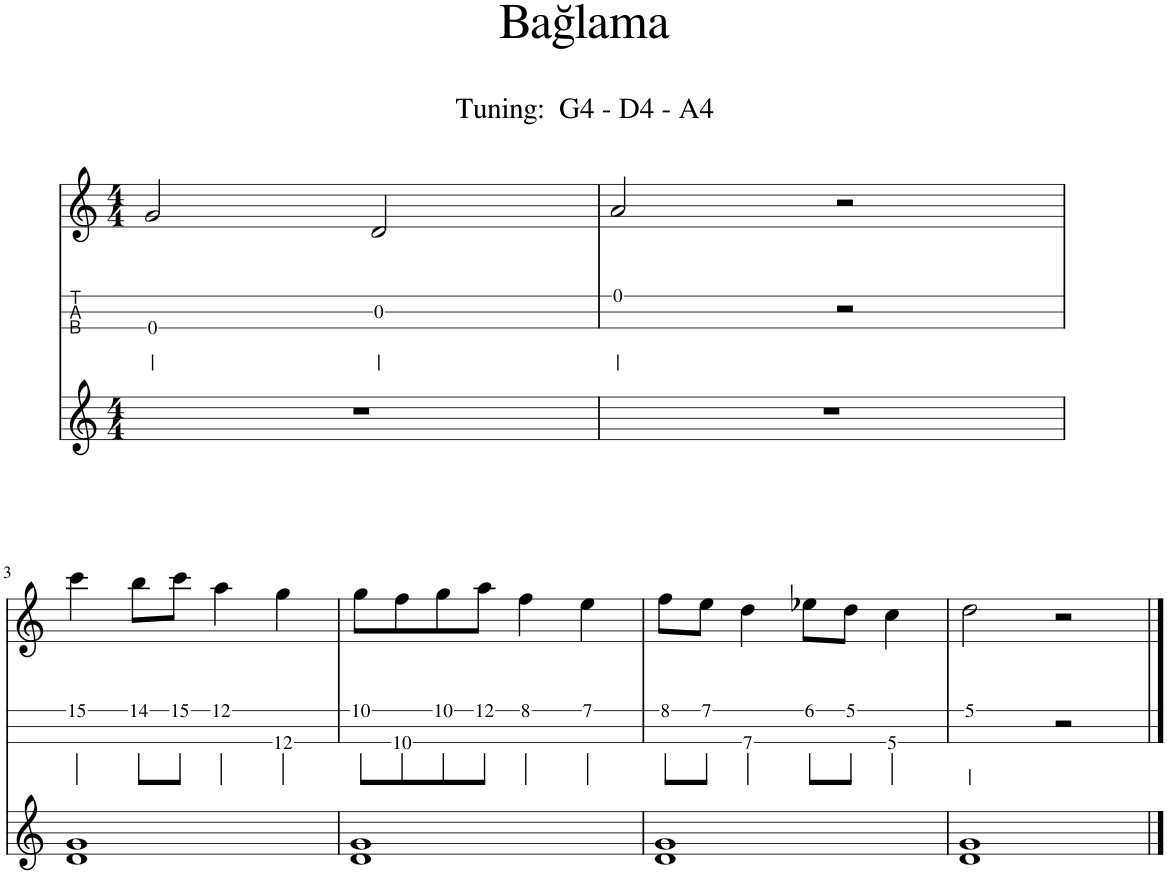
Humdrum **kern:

**kern	**kern	**kern
*part1	*part1	*part1
*staff3	*staff2	*staff1
*I"Bağlama	*	*
*I'Bağ	*	*
*	*stria3	*
*clefG2	*	*clefG2
*Trd7c12	*Trd7c12	*Trd7c12
*k[]	*k[]	*k[]
*M4/4	*M4/4	*M4/4
=1	=1	=1
1r	2g\	2g/
.	2d\	2d/
=2	=2	=2
1r	2a\	2a/
.	2r	2r
!!LO:LB:g=z
=3	=3	=3
1d 1g	4ccc\	4ccc\
.	8bb\L	8bb\L
.	8ccc\J	8ccc\J
.	4aa\	4aa\
.	4gg\	4gg\
=4	=4	=4
1d 1g	8gg\L	8gg\L
.	8ff\	8ff\
.	8gg\	8gg\
.	8aa\J	8aa\J
.	4ff\	4ff\
.	4ee\	4ee\
=5	=5	=5
1d 1g	8ff\L	8ff\L
.	8ee\J	8ee\J
.	4dd\	4dd\
.	8ee-\L	8ee-X\L
.	8dd\J	8dd\J
.	4cc\	4cc\
=6	=6	=6
1d 1g	2dd\	2dd\
.	2r	2r
==	==	==
*-	*-	*-
